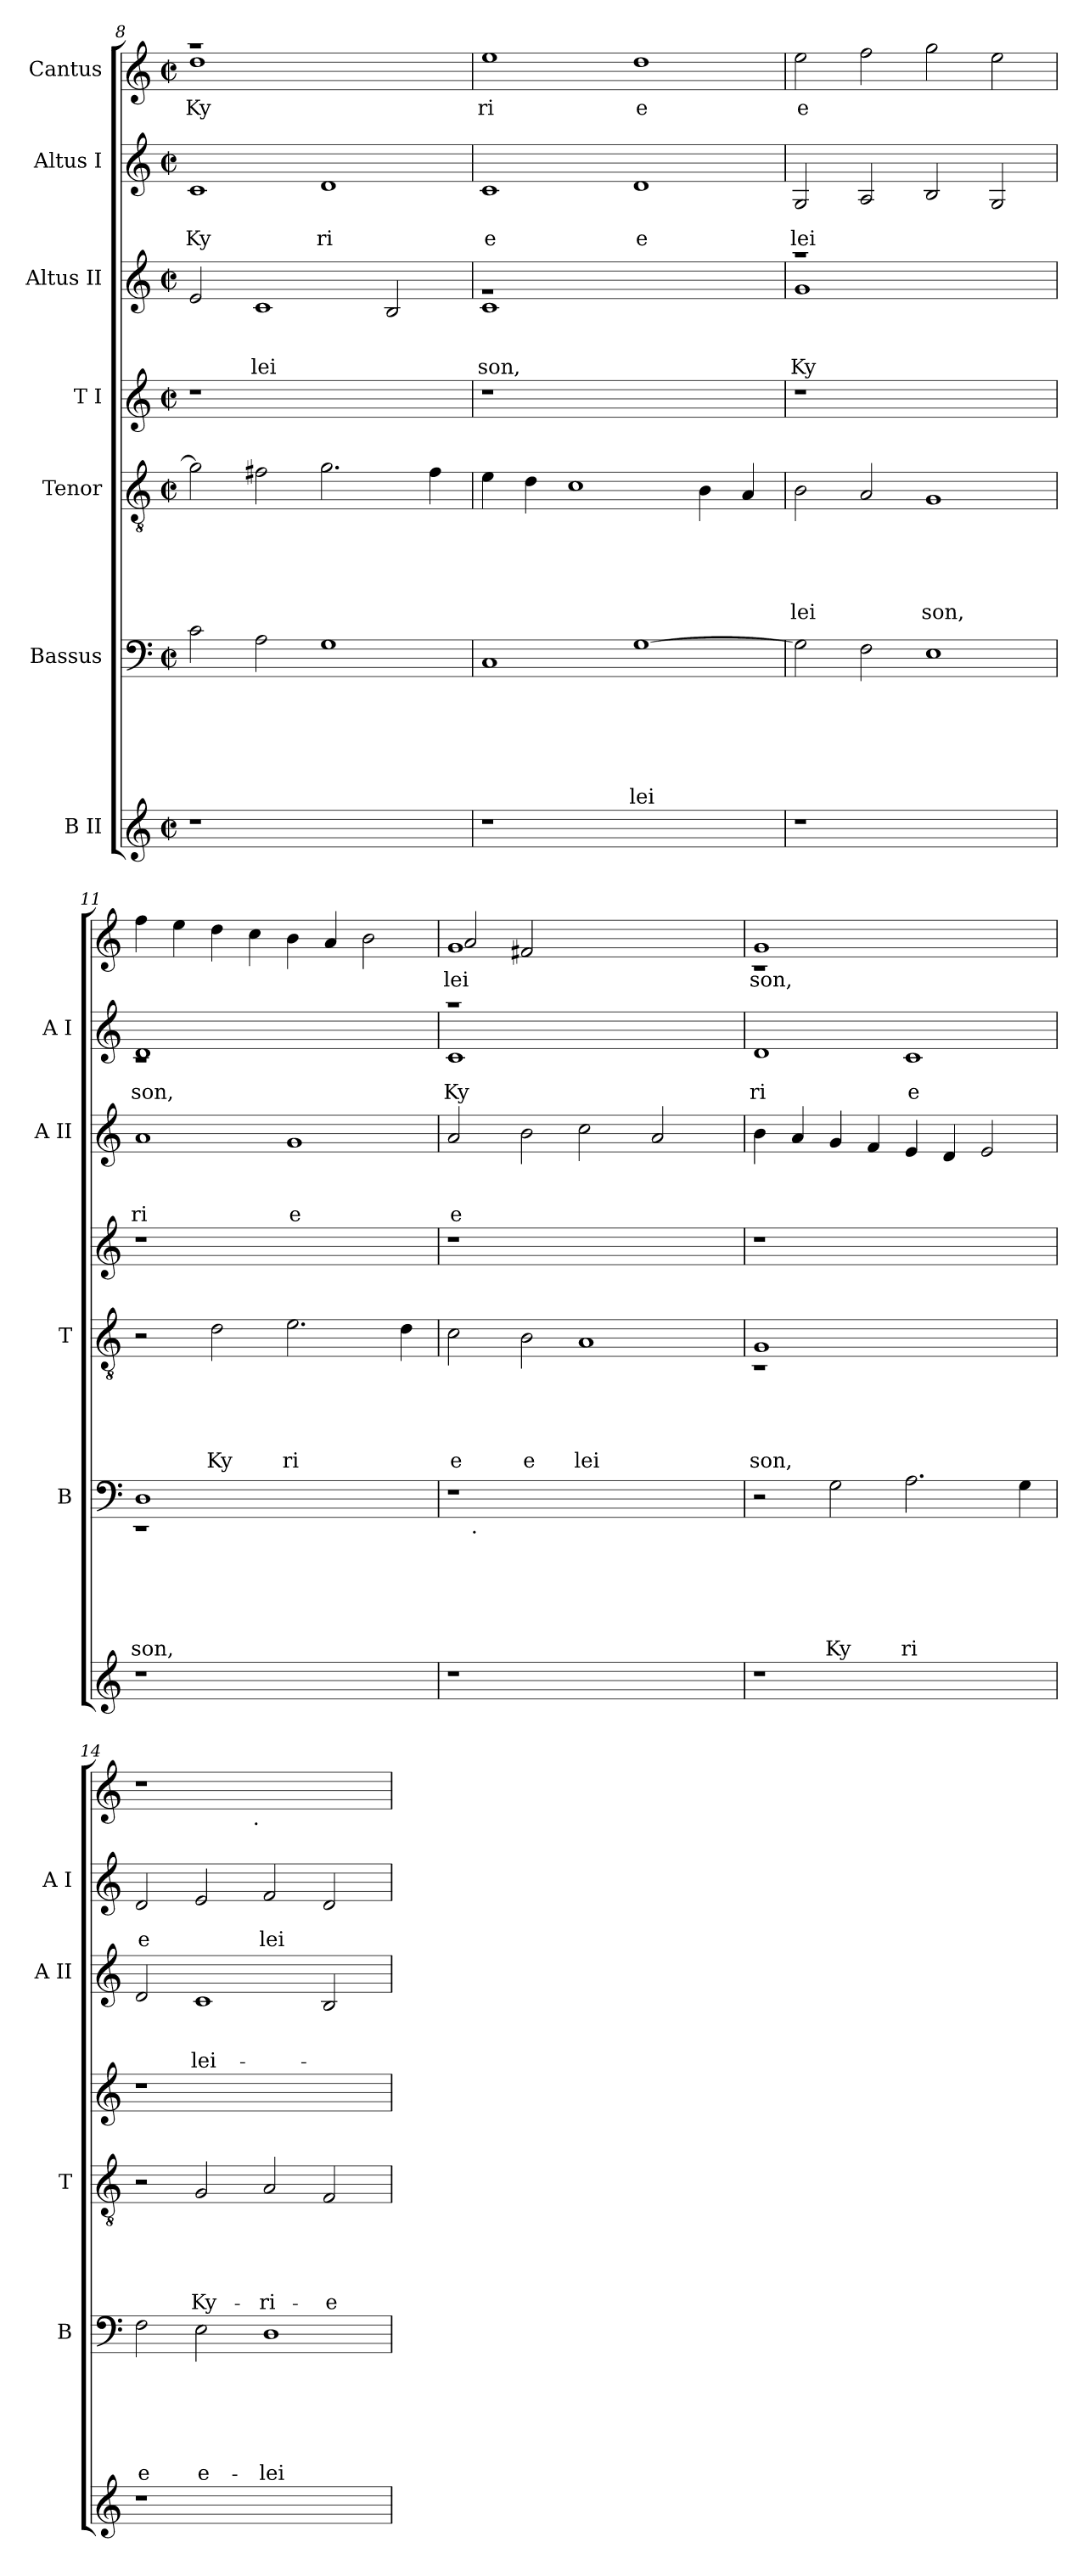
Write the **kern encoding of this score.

**kern	**kern	**text	**text	**text	**text	**text	**text	**kern	**text	**text	**text	**text	**text	**kern	**kern	**text	**text	**text	**kern	**text	**text	**kern	**text
*part7	*part6	*part6	*part6	*part6	*part6	*part6	*part6	*part5	*part5	*part5	*part5	*part5	*part5	*part4	*part3	*part3	*part3	*part3	*part2	*part2	*part2	*part1	*part1
*staff7	*staff6	*staff6	*staff6	*staff6	*staff6	*staff6	*staff6	*staff5	*staff5	*staff5	*staff5	*staff5	*staff5	*staff4	*staff3	*staff3	*staff3	*staff3	*staff2	*staff2	*staff2	*staff1	*staff1
*I"B II	*I"Bassus	*	*	*	*	*	*	*I"Tenor	*	*	*	*	*	*I"T I	*I"Altus II	*	*	*	*I"Altus I	*	*	*I"Cantus	*
*	*I'B	*	*	*	*	*	*	*I'T	*	*	*	*	*	*	*I'A II	*	*	*	*I'A I	*	*	*	*
*clefG2	*clefF4	*	*	*	*	*	*	*clefGv2	*	*	*	*	*	*clefG2	*clefG2	*	*	*	*clefG2	*	*	*clefG2	*
*k[]	*k[]	*	*	*	*	*	*	*k[]	*	*	*	*	*	*k[]	*k[]	*	*	*	*k[]	*	*	*k[]	*
*C:	*C:	*	*	*	*	*	*	*C:	*	*	*	*	*	*C:	*C:	*	*	*	*C:	*	*	*C:	*
*M2/2	*M2/2	*	*	*	*	*	*	*M2/2	*	*	*	*	*	*M2/2	*M2/2	*	*	*	*M2/2	*	*	*M2/2	*
*met(c|)	*met(c|)	*	*	*	*	*	*	*met(c|)	*	*	*	*	*	*met(c|)	*met(c|)	*	*	*	*met(c|)	*	*	*met(c|)	*
=8	=8	=8	=8	=8	=8	=8	=8	=8	=8	=8	=8	=8	=8	=8	=8	=8	=8	=8	=8	=8	=8	=8	=8
!	!	!	!	!	!	!	!	!	!	!	!	!	!	!	!	!	!	!	!	!	!LO:LY:b	!	!LO:LY:b
*	*	*	*	*	*	*	*	*	*	*	*	*	*	*	*	*	*	*	*	*	*	*^	*
1r	2c\	.	.	.	.	.	.	2g\]	.	.	.	.	.	1r	2e/	.	.	.	1c	.	Ky	1raa	1dd	Ky
!	!	!	!	!	!	!	!	!	!	!	!	!	!	!	!	!	!	!LO:LY:b	!	!	!	!	!	!
.	2A\	.	.	.	.	.	.	2f#\	.	.	.	.	.	.	1c	.	.	lei	.	.	.	.	.	.
!	!	!	!	!	!	!	!	!	!	!	!	!	!	!	!	!	!	!	!	!	!LO:LY:b	!	!	!
1ryy	1G	.	.	.	.	.	.	2.g\	.	.	.	.	.	1ryy	.	.	.	.	1d	.	ri	1ryy	1ryy	.
.	.	.	.	.	.	.	.	.	.	.	.	.	.	.	2B/	.	.	.	.	.	.	.	.	.
.	.	.	.	.	.	.	.	4f#\	.	.	.	.	.	.	.	.	.	.	.	.	.	.	.	.
*	*	*	*	*	*	*	*	*	*	*	*	*	*	*	*	*	*	*	*	*	*	*v	*v	*
=9	=9	=9	=9	=9	=9	=9	=9	=9	=9	=9	=9	=9	=9	=9	=9	=9	=9	=9	=9	=9	=9	=9	=9
!	!	!	!	!	!	!	!	!	!	!	!	!	!	!	!	!	!	!LO:LY:b	!	!	!LO:LY:b	!	!LO:LY:b
*	*	*	*	*	*	*	*	*	*	*	*	*	*	*	*^	*	*	*	*	*	*	*	*
1r	1C	.	.	.	.	.	.	4e\	.	.	.	.	.	1r	1c	1ra	.	.	son,	1c	.	e	1ee	ri
.	.	.	.	.	.	.	.	4d\	.	.	.	.	.	.	.	.	.	.	.	.	.	.	.	.
.	.	.	.	.	.	.	.	1c	.	.	.	.	.	.	.	.	.	.	.	.	.	.	.	.
!	!	!	!	!	!	!	!LO:LY:b	!	!	!	!	!	!	!	!	!	!	!	!	!	!	!LO:LY:b	!	!LO:LY:b
1ryy	[>1G	.	.	.	.	.	lei	.	.	.	.	.	.	1ryy	1ryy	1ryy	.	.	.	1d	.	e	1dd	e
.	.	.	.	.	.	.	.	4B\	.	.	.	.	.	.	.	.	.	.	.	.	.	.	.	.
.	.	.	.	.	.	.	.	4A/	.	.	.	.	.	.	.	.	.	.	.	.	.	.	.	.
=10	=10	=10	=10	=10	=10	=10	=10	=10	=10	=10	=10	=10	=10	=10	=10	=10	=10	=10	=10	=10	=10	=10	=10	=10
!	!	!	!	!	!	!	!	!	!	!	!	!	!LO:LY:b	!	!	!	!	!	!LO:LY:b	!	!	!LO:LY:b	!	!LO:LY:b
1r	2G\]	.	.	.	.	.	.	2B\	.	.	.	.	lei	1r	1raa	1g	.	.	Ky	2G/	.	lei	2ee\	e
.	2F\	.	.	.	.	.	.	2A/	.	.	.	.	.	.	.	.	.	.	.	2A/	.	.	2ff\	.
!	!	!	!	!	!	!	!	!	!	!	!	!	!LO:LY:b	!	!	!	!	!	!	!	!	!	!	!
1ryy	1E	.	.	.	.	.	.	1G	.	.	.	.	son,	1ryy	1ryy	1ryy	.	.	.	2B/	.	.	2gg\	.
.	.	.	.	.	.	.	.	.	.	.	.	.	.	.	.	.	.	.	.	2G/	.	.	2ee\	.
*	*	*	*	*	*	*	*	*	*	*	*	*	*	*	*v	*v	*	*	*	*	*	*	*	*
=11	=11	=11	=11	=11	=11	=11	=11	=11	=11	=11	=11	=11	=11	=11	=11	=11	=11	=11	=11	=11	=11	=11	=11
*	*^	*	*	*	*	*	*	*	*	*	*	*	*	*	*	*	*	*	*^	*	*	*	*
!	!	!LO:N:vis=1	!	!	!	!	!	!LO:LY:b	!	!	!	!	!	!	!	!	!	!	!LO:LY:b	!	!LO:N:vis=1	!	!LO:LY:b	!	!
1r	1D	0rEE	.	.	.	.	.	son,	2r	.	.	.	.	.	1r	1a	.	.	ri	1d	0rc	.	son,	4ff\	.
.	.	.	.	.	.	.	.	.	.	.	.	.	.	.	.	.	.	.	.	.	.	.	.	4ee\	.
!	!	!	!	!	!	!	!	!	!	!	!	!	!	!LO:LY:b	!	!	!	!	!	!	!	!	!	!	!
.	.	.	.	.	.	.	.	.	2d\	.	.	.	.	Ky	.	.	.	.	.	.	.	.	.	4dd\	.
.	.	.	.	.	.	.	.	.	.	.	.	.	.	.	.	.	.	.	.	.	.	.	.	4cc\	.
!	!	!	!	!	!	!	!	!	!	!	!	!	!	!LO:LY:b	!	!	!	!	!LO:LY:b	!	!	!	!	!	!
1ryy	1ryy	.	.	.	.	.	.	.	2.e\	.	.	.	.	ri	1ryy	1g	.	.	e	1ryy	.	.	.	4b\	.
.	.	.	.	.	.	.	.	.	.	.	.	.	.	.	.	.	.	.	.	.	.	.	.	4a/	.
.	.	.	.	.	.	.	.	.	.	.	.	.	.	.	.	.	.	.	.	.	.	.	.	2b\	.
.	.	.	.	.	.	.	.	.	4d\	.	.	.	.	.	.	.	.	.	.	.	.	.	.	.	.
=12	=12	=12	=12	=12	=12	=12	=12	=12	=12	=12	=12	=12	=12	=12	=12	=12	=12	=12	=12	=12	=12	=12	=12	=12	=12
!	!	!	!	!	!	!	!	!	!	!	!	!	!	!LO:LY:b	!	!	!	!	!LO:LY:b	!	!	!	!LO:LY:b	!	!LO:LY:b
*	*	*	*	*	*	*	*	*	*	*	*	*	*	*	*	*	*	*	*	*	*	*	*	*^	*
1r	1r	16..ryy	.	.	.	.	.	.	2c\	.	.	.	.	e	1r	2a/	.	.	e	1raa	1c	.	Ky	1g	2a/	lei
!	!	!LO:TX:b:t=.	!	!	!	!	!	!	!	!	!	!	!	!	!	!	!	!	!	!	!	!	!	!	!	!
.	.	1ryy	.	.	.	.	.	.	.	.	.	.	.	.	.	.	.	.	.	.	.	.	.	.	.	.
!	!	!	!	!	!	!	!	!	!	!	!	!	!	!LO:LY:b	!	!	!	!	!	!	!	!	!	!	!	!
.	.	.	.	.	.	.	.	.	2B\	.	.	.	.	e	.	2b\	.	.	.	.	.	.	.	.	2f#/	.
!	!	!	!	!	!	!	!	!	!	!	!	!	!	!LO:LY:b	!	!	!	!	!	!	!	!	!	!	!	!
1ryy	1ryy	.	.	.	.	.	.	.	1A	.	.	.	.	lei	1ryy	2cc\	.	.	.	1ryy	1ryy	.	.	1ryy	1ryy	.
.	.	2ryy	.	.	.	.	.	.	.	.	.	.	.	.	.	.	.	.	.	.	.	.	.	.	.	.
.	.	.	.	.	.	.	.	.	.	.	.	.	.	.	.	2a/	.	.	.	.	.	.	.	.	.	.
.	.	4ryy	.	.	.	.	.	.	.	.	.	.	.	.	.	.	.	.	.	.	.	.	.	.	.	.
.	.	8ryy	.	.	.	.	.	.	.	.	.	.	.	.	.	.	.	.	.	.	.	.	.	.	.	.
.	.	64ryy	.	.	.	.	.	.	.	.	.	.	.	.	.	.	.	.	.	.	.	.	.	.	.	.
=13	=13	=13	=13	=13	=13	=13	=13	=13	=13	=13	=13	=13	=13	=13	=13	=13	=13	=13	=13	=13	=13	=13	=13	=13	=13	=13
*	*	*	*	*	*	*	*	*	*^	*	*	*	*	*	*	*	*	*	*	*	*	*	*	*	*	*
!	!	!	!	!	!	!	!	!	!	!LO:N:vis=1	!	!	!	!	!LO:LY:b	!	!	!	!	!	!	!	!	!LO:LY:b	!	!LO:N:vis=1	!LO:LY:b
*	*v	*v	*	*	*	*	*	*	*	*	*	*	*	*	*	*	*	*	*	*	*v	*v	*	*	*	*	*
1r	2r	.	.	.	.	.	.	1G	0rC	.	.	.	.	son,	1r	4b\	.	.	.	1d	.	ri	1g	0rc	son,
.	.	.	.	.	.	.	.	.	.	.	.	.	.	.	.	4a/	.	.	.	.	.	.	.	.	.
!	!	!	!	!	!	!	!LO:LY:b	!	!	!	!	!	!	!	!	!	!	!	!	!	!	!	!	!	!
.	2G\	.	.	.	.	.	Ky	.	.	.	.	.	.	.	.	4g/	.	.	.	.	.	.	.	.	.
.	.	.	.	.	.	.	.	.	.	.	.	.	.	.	.	4f/	.	.	.	.	.	.	.	.	.
!	!	!	!	!	!	!	!LO:LY:b	!	!	!	!	!	!	!	!	!	!	!	!	!	!	!LO:LY:b	!	!	!
1ryy	2.A\	.	.	.	.	.	ri	1ryy	.	.	.	.	.	.	1ryy	4e/	.	.	.	1c	.	e	1ryy	.	.
.	.	.	.	.	.	.	.	.	.	.	.	.	.	.	.	4d/	.	.	.	.	.	.	.	.	.
.	.	.	.	.	.	.	.	.	.	.	.	.	.	.	.	2e/	.	.	.	.	.	.	.	.	.
.	4G\	.	.	.	.	.	.	.	.	.	.	.	.	.	.	.	.	.	.	.	.	.	.	.	.
*	*	*	*	*	*	*	*	*v	*v	*	*	*	*	*	*	*	*	*	*	*	*	*	*	*	*
!!LO:LB:g=z	!!
=14	=14	=14	=14	=14	=14	=14	=14	=14	=14	=14	=14	=14	=14	=14	=14	=14	=14	=14	=14	=14	=14	=14	=14	=14
!	!	!	!	!	!	!	!LO:LY:b	!	!	!	!	!	!	!	!	!	!	!	!	!	!LO:LY:b	!	!	!
1r	2F\	.	.	.	.	.	e	2r	.	.	.	.	.	1r	2d/	.	.	.	2d/	.	e	1r	2ryy	.
!	!	!	!	!	!	!	!LO:LY:b	!	!	!	!	!	!LO:LY:b	!	!	!	!	!LO:LY:b	!	!	!	!	!	!
.	2E\	.	.	.	.	.	e-	2G/	.	.	.	.	Ky-	.	1c	.	.	lei-	2e/	.	.	.	4...ryy	.
!	!	!	!	!	!	!	!	!	!	!	!	!	!	!	!	!	!	!	!	!	!	!	!LO:TX:b:t=.	!
.	.	.	.	.	.	.	.	.	.	.	.	.	.	.	.	.	.	.	.	.	.	.	1ryy	.
!	!	!	!	!	!	!	!LO:LY:b	!	!	!	!	!	!LO:LY:b	!	!	!	!	!	!	!	!LO:LY:b	!	!	!
1ryy	1D	.	.	.	.	.	-lei-	2A/	.	.	.	.	-ri-	1ryy	.	.	.	.	2f/	.	lei	1ryy	.	.
!	!	!	!	!	!	!	!	!	!	!	!	!	!LO:LY:b	!	!	!	!	!	!	!	!	!	!	!
.	.	.	.	.	.	.	.	2F/	.	.	.	.	-e	.	2B/	.	.	.	2d/	.	.	.	.	.
.	.	.	.	.	.	.	.	.	.	.	.	.	.	.	.	.	.	.	.	.	.	.	32ryy	.
*	*	*	*	*	*	*	*	*	*	*	*	*	*	*	*	*	*	*	*	*	*	*v	*v	*
=	=	=	=	=	=	=	=	=	=	=	=	=	=	=	=	=	=	=	=	=	=	=	=
*-	*-	*-	*-	*-	*-	*-	*-	*-	*-	*-	*-	*-	*-	*-	*-	*-	*-	*-	*-	*-	*-	*-	*-
